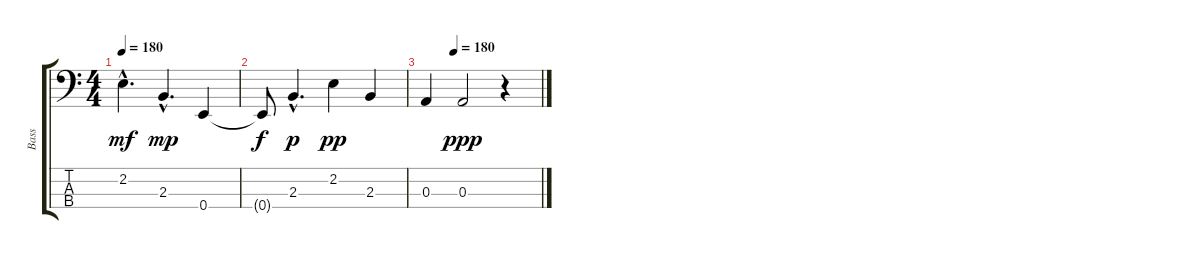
\track ("Bass" "Bass") {instrument electricbassfinger}
\staff {score tabs}
\tuning (G2 D2 A1 E1) {hide}
\ts (4 4)
\tempo 180
\clef f4
\ks c
2.2{hac}.4{d dy mf} 2.3{hac}.4{d dy mp} 0.4.4 |
0.4{t}.8{dy f} 2.3{hac}.4{d dy p} 2.2.4{dy pp} 2.3.4 |
\tempo (180 0.25)
0.3.4 0.3.2{dy ppp} r.4
